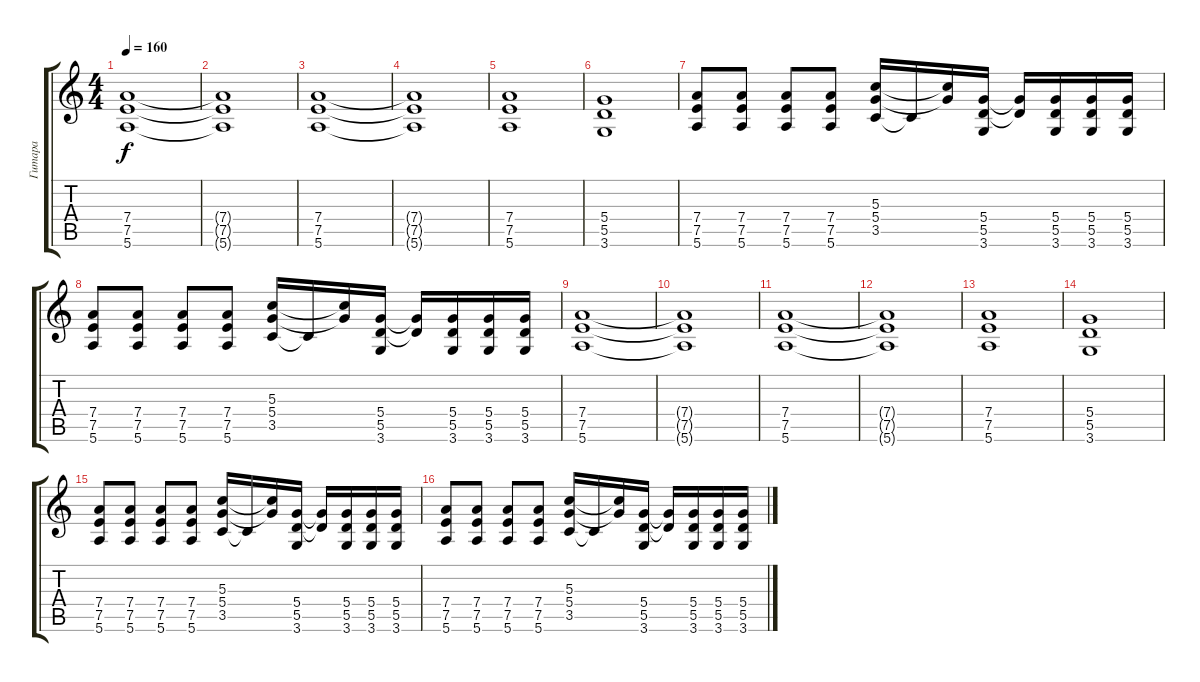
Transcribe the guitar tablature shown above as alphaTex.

\track ("Гитара" "Гитара") {instrument distortionguitar}
\staff {score tabs}
\tuning (E4 B3 G3 D3 A2 E2) {hide}
\ts (4 4)
\tempo 160
\clef g2
\ks c
(7.4 7.5 5.6).1{dy f} |
(7.4{t} 7.5{t} 5.6{t}).1 |
(7.4 7.5 5.6).1 |
(7.4{t} 7.5{t} 5.6{t}).1 |
(7.4 7.5 5.6).1 |
(5.4 5.5 3.6).1 |
(7.4 7.5 5.6).8 (7.4 7.5 5.6).8 (7.4 7.5 5.6).8 (7.4 7.5 5.6).8 (5.3 5.4 3.5).16 3.5{t}.16 (5.3{t} 5.4{t}).16 (5.4 5.5 3.6).16 (5.4{t} 5.5{t}).16 (5.4 5.5 3.6).16 (5.4 5.5 3.6).16 (5.4 5.5 3.6).16 |
(7.4 7.5 5.6).8 (7.4 7.5 5.6).8 (7.4 7.5 5.6).8 (7.4 7.5 5.6).8 (5.3 5.4 3.5).16 3.5{t}.16 (5.3{t} 5.4{t}).16 (5.4 5.5 3.6).16 (5.4{t} 5.5{t}).16 (5.4 5.5 3.6).16 (5.4 5.5 3.6).16 (5.4 5.5 3.6).16 |
(7.4 7.5 5.6).1 |
(7.4{t} 7.5{t} 5.6{t}).1 |
(7.4 7.5 5.6).1 |
(7.4{t} 7.5{t} 5.6{t}).1 |
(7.4 7.5 5.6).1 |
(5.4 5.5 3.6).1 |
(7.4 7.5 5.6).8 (7.4 7.5 5.6).8 (7.4 7.5 5.6).8 (7.4 7.5 5.6).8 (5.3 5.4 3.5).16 3.5{t}.16 (5.3{t} 5.4{t}).16 (5.4 5.5 3.6).16 (5.4{t} 5.5{t}).16 (5.4 5.5 3.6).16 (5.4 5.5 3.6).16 (5.4 5.5 3.6).16 |
(7.4 7.5 5.6).8 (7.4 7.5 5.6).8 (7.4 7.5 5.6).8 (7.4 7.5 5.6).8 (5.3 5.4 3.5).16 3.5{t}.16 (5.3{t} 5.4{t}).16 (5.4 5.5 3.6).16 (5.4{t} 5.5{t}).16 (5.4 5.5 3.6).16 (5.4 5.5 3.6).16 (5.4 5.5 3.6).16
